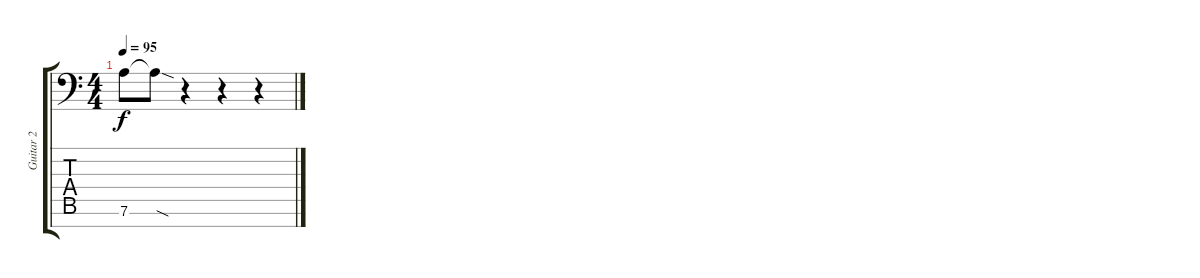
\track ("Guitar 2" "Guitar 2") {instrument overdrivenguitar}
\staff {score tabs}
\tuning (D4 A3 F3 C3 G2 D2 A1) {hide}
\ts (4 4)
\tempo 95
\clef f4
\ks c
7.6{t}.8{dy f} 7.6{sod t}.8 r.4 r.4 r.4
